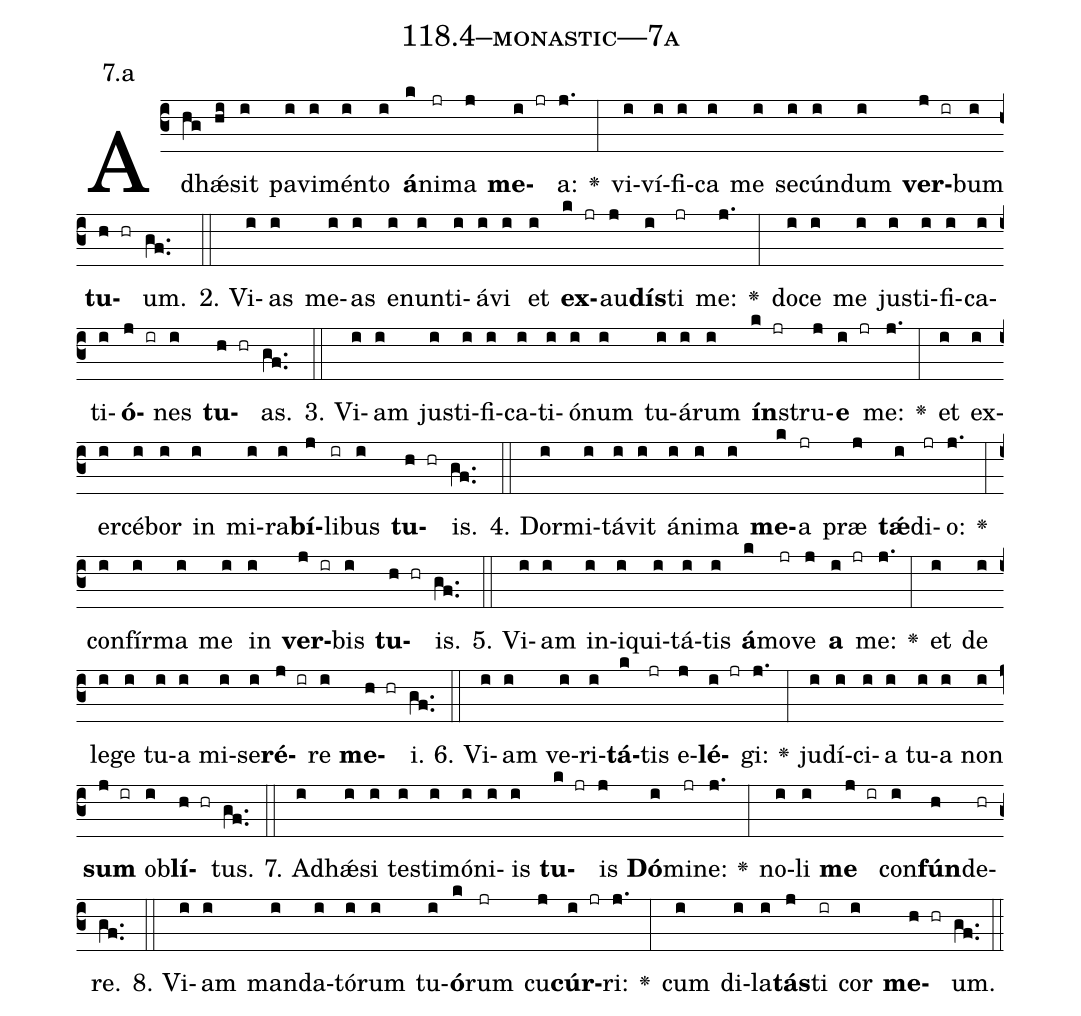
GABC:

name: 118.4--monastic---7a;
annotation: 7.a;
%%
(c3)Ad(hg)hǽ(hi)sit(i) pa(i)vi(i)mén(i)to(i) <b>á</b>(k)ni(jr)ma(j) <b>me</b>(i jr)a:(j.) <v>\greheightstar</v>(:) vi(i)ví(i)fi(i)ca(i) me(i) se(i)cún(i)dum(i) <b>ver</b>(j ir)bum(i) <b>tu</b>(h hr)um.(gf..) (::)
2. Vi(i)as(i) me(i)as(i) e(i)nun(i)ti(i)á(i)vi(i) et(i) <b>ex</b>(k jr)au(j)<b>dís</b>(i)ti(jr) me:(j.) <v>\greheightstar</v>(:) do(i)ce(i) me(i) jus(i)ti(i)fi(i)ca(i)ti(i)<b>ó</b>(j ir)nes(i) <b>tu</b>(h hr)as.(gf..) (::)
3. Vi(i)am(i) jus(i)ti(i)fi(i)ca(i)ti(i)ó(i)num(i) tu(i)á(i)rum(i) <b>ín</b>(k jr)stru(j)<b>e</b>(i jr) me:(j.) <v>\greheightstar</v>(:) et(i) ex(i)er(i)cé(i)bor(i) in(i) mi(i)ra(i)<b>bí</b>(j)li(ir)bus(i) <b>tu</b>(h hr)is.(gf..) (::)
4. Dor(i)mi(i)tá(i)vit(i) á(i)ni(i)ma(i) <b>me</b>(k)a(jr) præ(j) <b>tǽ</b>(i)di(jr)o:(j.) <v>\greheightstar</v>(:) con(i)fír(i)ma(i) me(i) in(i) <b>ver</b>(j ir)bis(i) <b>tu</b>(h hr)is.(gf..) (::)
5. Vi(i)am(i) in(i)i(i)qui(i)tá(i)tis(i) <b>á</b>(k)mo(jr)ve(j) <b>a</b>(i jr) me:(j.) <v>\greheightstar</v>(:) et(i) de(i) le(i)ge(i) tu(i)a(i) mi(i)se(i)<b>ré</b>(j ir)re(i) <b>me</b>(h hr)i.(gf..) (::)
6. Vi(i)am(i) ve(i)ri(i)<b>tá</b>(k)tis(jr) e(j)<b>lé</b>(i jr)gi:(j.) <v>\greheightstar</v>(:) ju(i)dí(i)ci(i)a(i) tu(i)a(i) non(i) <b>sum</b>(j ir) ob(i)<b>lí</b>(h hr)tus.(gf..) (::)
7. Ad(i)hǽ(i)si(i) tes(i)ti(i)mó(i)ni(i)is(i) <b>tu</b>(k jr)is(j) <b>Dó</b>(i)mi(jr)ne:(j.) <v>\greheightstar</v>(:) no(i)li(i) <b>me</b>(j ir) con(i)<b>fún</b>(h)de(hr)re.(gf..) (::)
8. Vi(i)am(i) man(i)da(i)tó(i)rum(i) tu(i)<b>ó</b>(k)rum(jr) cu(j)<b>cúr</b>(i jr)ri:(j.) <v>\greheightstar</v>(:) cum(i) di(i)la(i)<b>tás</b>(j)ti(ir) cor(i) <b>me</b>(h hr)um.(gf..) (::)
